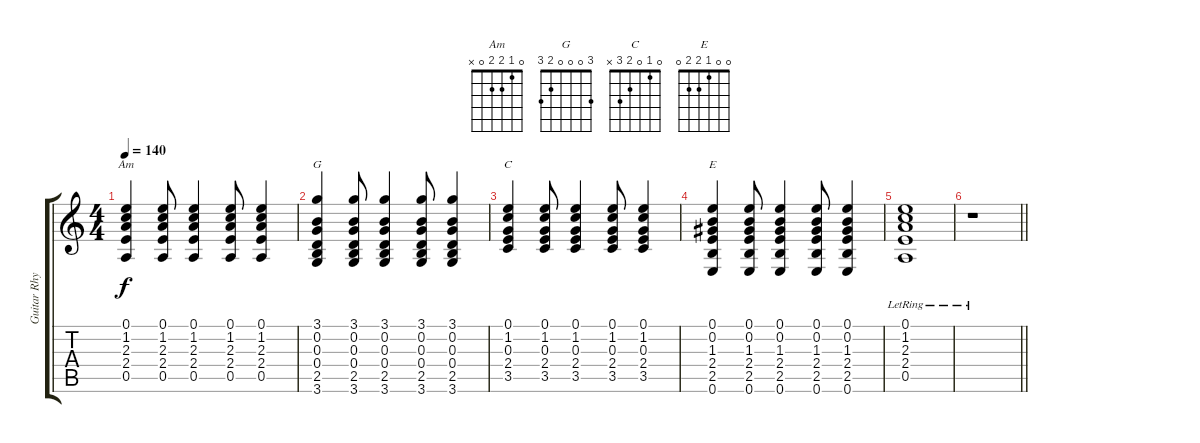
\track ("Guitar Rhythm" "Guitar Rhy") {instrument acousticguitarnylon}
\staff {score tabs}
\tuning (E4 B3 G3 D3 A2 E2) {hide}
\chord ("Am" 0 1 2 2 0 x)
\chord ("G" 3 0 0 0 2 3)
\chord ("C" 0 1 0 2 3 x)
\chord ("E" 0 0 1 2 2 0)
\ts (4 4)
\tempo 140
\clef g2
\ks c
(0.1 1.2 2.3 2.4 0.5).4{ch "Am" dy f} (0.1 1.2 2.3 2.4 0.5).8 (0.1 1.2 2.3 2.4 0.5).4 (0.1 1.2 2.3 2.4 0.5).8 (0.1 1.2 2.3 2.4 0.5).4 |
(3.1 0.2 0.3 0.4 2.5 3.6).4{ch "G"} (3.1 0.2 0.3 0.4 2.5 3.6).8 (3.1 0.2 0.3 0.4 2.5 3.6).4 (3.1 0.2 0.3 0.4 2.5 3.6).8 (3.1 0.2 0.3 0.4 2.5 3.6).4 |
(0.1 1.2 0.3 2.4 3.5).4{ch "C"} (0.1 1.2 0.3 2.4 3.5).8 (0.1 1.2 0.3 2.4 3.5).4 (0.1 1.2 0.3 2.4 3.5).8 (0.1 1.2 0.3 2.4 3.5).4 |
(0.1 0.2 1.3 2.4 2.5 0.6).4{ch "E"} (0.1 0.2 1.3 2.4 2.5 0.6).8 (0.1 0.2 1.3 2.4 2.5 0.6).4 (0.1 0.2 1.3 2.4 2.5 0.6).8 (0.1 0.2 1.3 2.4 2.5 0.6).4 |
(0.1{lr} 1.2{lr} 2.3{lr} 2.4{lr} 0.5{lr}).1 |
\barLineRight lightlight
r.1
